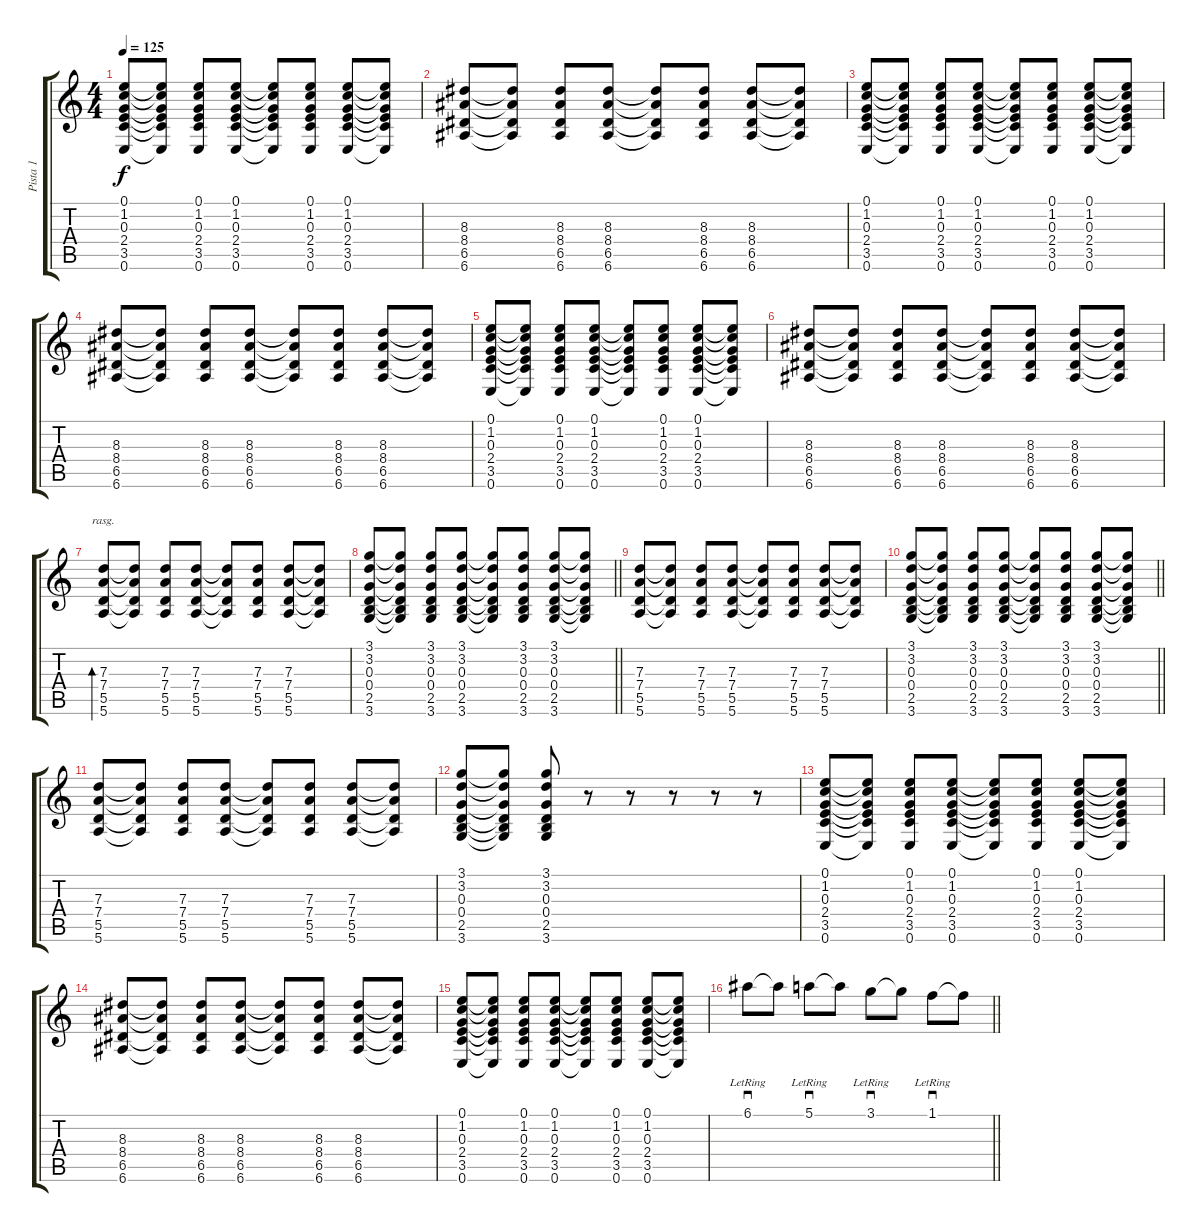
\track ("Pista 1" "Pista 1") {instrument acousticguitarsteel}
\staff {score tabs}
\tuning (E4 B3 G3 D3 A2 E2) {hide}
\ts (4 4)
\tempo 125
\clef g2
\ks c
(0.1 1.2 0.3 2.4 3.5 0.6).8{dy f} (0.1{t} 1.2{t} 0.3{t} 2.4{t} 3.5{t} 0.6{t}).8 (0.1 1.2 0.3 2.4 3.5 0.6).8 (0.1 1.2 0.3 2.4 3.5 0.6).8 (0.1{t} 1.2{t} 0.3{t} 2.4{t} 3.5{t} 0.6{t}).8 (0.1 1.2 0.3 2.4 3.5 0.6).8 (0.1 1.2 0.3 2.4 3.5 0.6).8 (0.1{t} 1.2{t} 0.3{t} 2.4{t} 3.5{t} 0.6{t}).8 |
(8.3 8.4 6.5 6.6).8 (8.3{t} 8.4{t} 6.5{t} 6.6{t}).8 (8.3 8.4 6.5 6.6).8 (8.3 8.4 6.5 6.6).8 (8.3{t} 8.4{t} 6.5{t} 6.6{t}).8 (8.3 8.4 6.5 6.6).8 (8.3 8.4 6.5 6.6).8 (8.3{t} 8.4{t} 6.5{t} 6.6{t}).8 |
(0.1 1.2 0.3 2.4 3.5 0.6).8 (0.1{t} 1.2{t} 0.3{t} 2.4{t} 3.5{t} 0.6{t}).8 (0.1 1.2 0.3 2.4 3.5 0.6).8 (0.1 1.2 0.3 2.4 3.5 0.6).8 (0.1{t} 1.2{t} 0.3{t} 2.4{t} 3.5{t} 0.6{t}).8 (0.1 1.2 0.3 2.4 3.5 0.6).8 (0.1 1.2 0.3 2.4 3.5 0.6).8 (0.1{t} 1.2{t} 0.3{t} 2.4{t} 3.5{t} 0.6{t}).8 |
(8.3 8.4 6.5 6.6).8 (8.3{t} 8.4{t} 6.5{t} 6.6{t}).8 (8.3 8.4 6.5 6.6).8 (8.3 8.4 6.5 6.6).8 (8.3{t} 8.4{t} 6.5{t} 6.6{t}).8 (8.3 8.4 6.5 6.6).8 (8.3 8.4 6.5 6.6).8 (8.3{t} 8.4{t} 6.5{t} 6.6{t}).8 |
(0.1 1.2 0.3 2.4 3.5 0.6).8 (0.1{t} 1.2{t} 0.3{t} 2.4{t} 3.5{t} 0.6{t}).8 (0.1 1.2 0.3 2.4 3.5 0.6).8 (0.1 1.2 0.3 2.4 3.5 0.6).8 (0.1{t} 1.2{t} 0.3{t} 2.4{t} 3.5{t} 0.6{t}).8 (0.1 1.2 0.3 2.4 3.5 0.6).8 (0.1 1.2 0.3 2.4 3.5 0.6).8 (0.1{t} 1.2{t} 0.3{t} 2.4{t} 3.5{t} 0.6{t}).8 |
(8.3 8.4 6.5 6.6).8 (8.3{t} 8.4{t} 6.5{t} 6.6{t}).8 (8.3 8.4 6.5 6.6).8 (8.3 8.4 6.5 6.6).8 (8.3{t} 8.4{t} 6.5{t} 6.6{t}).8 (8.3 8.4 6.5 6.6).8 (8.3 8.4 6.5 6.6).8 (8.3{t} 8.4{t} 6.5{t} 6.6{t}).8 |
(7.3 7.4 5.5 5.6).8{bd 120 rasg ii} (7.3{t} 7.4{t} 5.5{t} 5.6{t}).8 (7.3 7.4 5.5 5.6).8 (7.3 7.4 5.5 5.6).8 (7.3{t} 7.4{t} 5.5{t} 5.6{t}).8 (7.3 7.4 5.5 5.6).8 (7.3 7.4 5.5 5.6).8 (7.3{t} 7.4{t} 5.5{t} 5.6{t}).8 |
\barLineRight lightlight
(3.1 3.2 0.3 0.4 2.5 3.6).8 (3.1{t} 3.2{t} 0.3{t} 0.4{t} 2.5{t} 3.6{t}).8 (3.1 3.2 0.3 0.4 2.5 3.6).8 (3.1 3.2 0.3 0.4 2.5 3.6).8 (3.1{t} 3.2{t} 0.3{t} 0.4{t} 2.5{t} 3.6{t}).8 (3.1 3.2 0.3 0.4 2.5 3.6).8 (3.1 3.2 0.3 0.4 2.5 3.6).8 (3.1{t} 3.2{t} 0.3{t} 0.4{t} 2.5{t} 3.6{t}).8 |
(7.3 7.4 5.5 5.6).8 (7.3{t} 7.4{t} 5.5{t} 5.6{t}).8 (7.3 7.4 5.5 5.6).8 (7.3 7.4 5.5 5.6).8 (7.3{t} 7.4{t} 5.5{t} 5.6{t}).8 (7.3 7.4 5.5 5.6).8 (7.3 7.4 5.5 5.6).8 (7.3{t} 7.4{t} 5.5{t} 5.6{t}).8 |
\barLineRight lightlight
(3.1 3.2 0.3 0.4 2.5 3.6).8 (3.1{t} 3.2{t} 0.3{t} 0.4{t} 2.5{t} 3.6{t}).8 (3.1 3.2 0.3 0.4 2.5 3.6).8 (3.1 3.2 0.3 0.4 2.5 3.6).8 (3.1{t} 3.2{t} 0.3{t} 0.4{t} 2.5{t} 3.6{t}).8 (3.1 3.2 0.3 0.4 2.5 3.6).8 (3.1 3.2 0.3 0.4 2.5 3.6).8 (3.1{t} 3.2{t} 0.3{t} 0.4{t} 2.5{t} 3.6{t}).8 |
(7.3 7.4 5.5 5.6).8 (7.3{t} 7.4{t} 5.5{t} 5.6{t}).8 (7.3 7.4 5.5 5.6).8 (7.3 7.4 5.5 5.6).8 (7.3{t} 7.4{t} 5.5{t} 5.6{t}).8 (7.3 7.4 5.5 5.6).8 (7.3 7.4 5.5 5.6).8 (7.3{t} 7.4{t} 5.5{t} 5.6{t}).8 |
(3.1 3.2 0.3 0.4 2.5 3.6).8 (3.1{t} 3.2{t} 0.3{t} 0.4{t} 2.5{t} 3.6{t}).8 (3.1 3.2 0.3 0.4 2.5 3.6).8 r.8 r.8 r.8 r.8 r.8 |
(0.1 1.2 0.3 2.4 3.5 0.6).8 (0.1{t} 1.2{t} 0.3{t} 2.4{t} 3.5{t} 0.6{t}).8 (0.1 1.2 0.3 2.4 3.5 0.6).8 (0.1 1.2 0.3 2.4 3.5 0.6).8 (0.1{t} 1.2{t} 0.3{t} 2.4{t} 3.5{t} 0.6{t}).8 (0.1 1.2 0.3 2.4 3.5 0.6).8 (0.1 1.2 0.3 2.4 3.5 0.6).8 (0.1{t} 1.2{t} 0.3{t} 2.4{t} 3.5{t} 0.6{t}).8 |
(8.3 8.4 6.5 6.6).8 (8.3{t} 8.4{t} 6.5{t} 6.6{t}).8 (8.3 8.4 6.5 6.6).8 (8.3 8.4 6.5 6.6).8 (8.3{t} 8.4{t} 6.5{t} 6.6{t}).8 (8.3 8.4 6.5 6.6).8 (8.3 8.4 6.5 6.6).8 (8.3{t} 8.4{t} 6.5{t} 6.6{t}).8 |
(0.1 1.2 0.3 2.4 3.5 0.6).8 (0.1{t} 1.2{t} 0.3{t} 2.4{t} 3.5{t} 0.6{t}).8 (0.1 1.2 0.3 2.4 3.5 0.6).8 (0.1 1.2 0.3 2.4 3.5 0.6).8 (0.1{t} 1.2{t} 0.3{t} 2.4{t} 3.5{t} 0.6{t}).8 (0.1 1.2 0.3 2.4 3.5 0.6).8 (0.1 1.2 0.3 2.4 3.5 0.6).8 (0.1{t} 1.2{t} 0.3{t} 2.4{t} 3.5{t} 0.6{t}).8 |
\barLineRight lightlight
6.1{lr}.8{sd} 6.1{t}.8 5.1{lr}.8{sd} 5.1{t}.8 3.1{lr}.8{sd} 3.1{t}.8 1.1{lr}.8{sd} 1.1{t}.8
